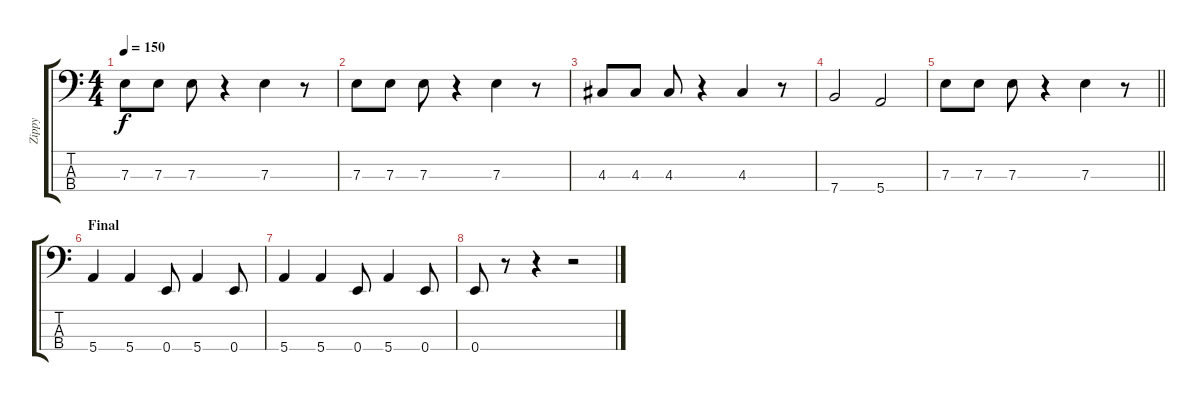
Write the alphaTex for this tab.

\track ("Zippy" "Zippy") {instrument electricbassfinger}
\staff {score tabs}
\tuning (G2 D2 A1 E1) {hide}
\ts (4 4)
\tempo 150
\clef f4
\ks c
7.3.8{dy f} 7.3.8 7.3.8 r.4 7.3.4 r.8 |
7.3.8 7.3.8 7.3.8 r.4 7.3.4 r.8 |
4.3.8 4.3.8 4.3.8 r.4 4.3.4 r.8 |
7.4.2 5.4.2 |
\barLineRight lightlight
7.3.8 7.3.8 7.3.8 r.4 7.3.4 r.8 |
\section ("" "Final")
5.4.4 5.4.4 0.4.8 5.4.4 0.4.8 |
5.4.4 5.4.4 0.4.8 5.4.4 0.4.8 |
0.4.8 r.8 r.4 r.2
